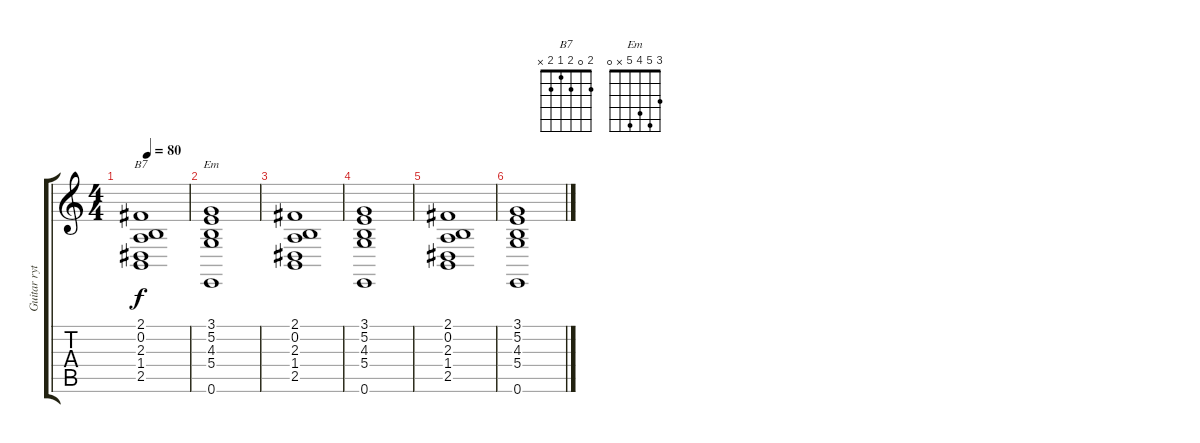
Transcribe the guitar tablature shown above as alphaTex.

\track ("Guitar rythim" "Guitar ryt") {instrument drawbarorgan}
\staff {score tabs}
\tuning (E4 B3 G3 D3 A2 E2) {hide}
\chord ("B7" 2 0 2 1 2 x)
\chord ("Em" 3 5 4 5 x 0)
\ts (4 4)
\tempo 80
\clef g2
\ks c
(2.1 0.2 2.3 1.4 2.5).1{ch "B7" dy f} |
(3.1 5.2 4.3 5.4 0.6).1{ch "Em"} |
(2.1 0.2 2.3 1.4 2.5).1 |
(3.1 5.2 4.3 5.4 0.6).1 |
(2.1 0.2 2.3 1.4 2.5).1 |
(3.1 5.2 4.3 5.4 0.6).1
